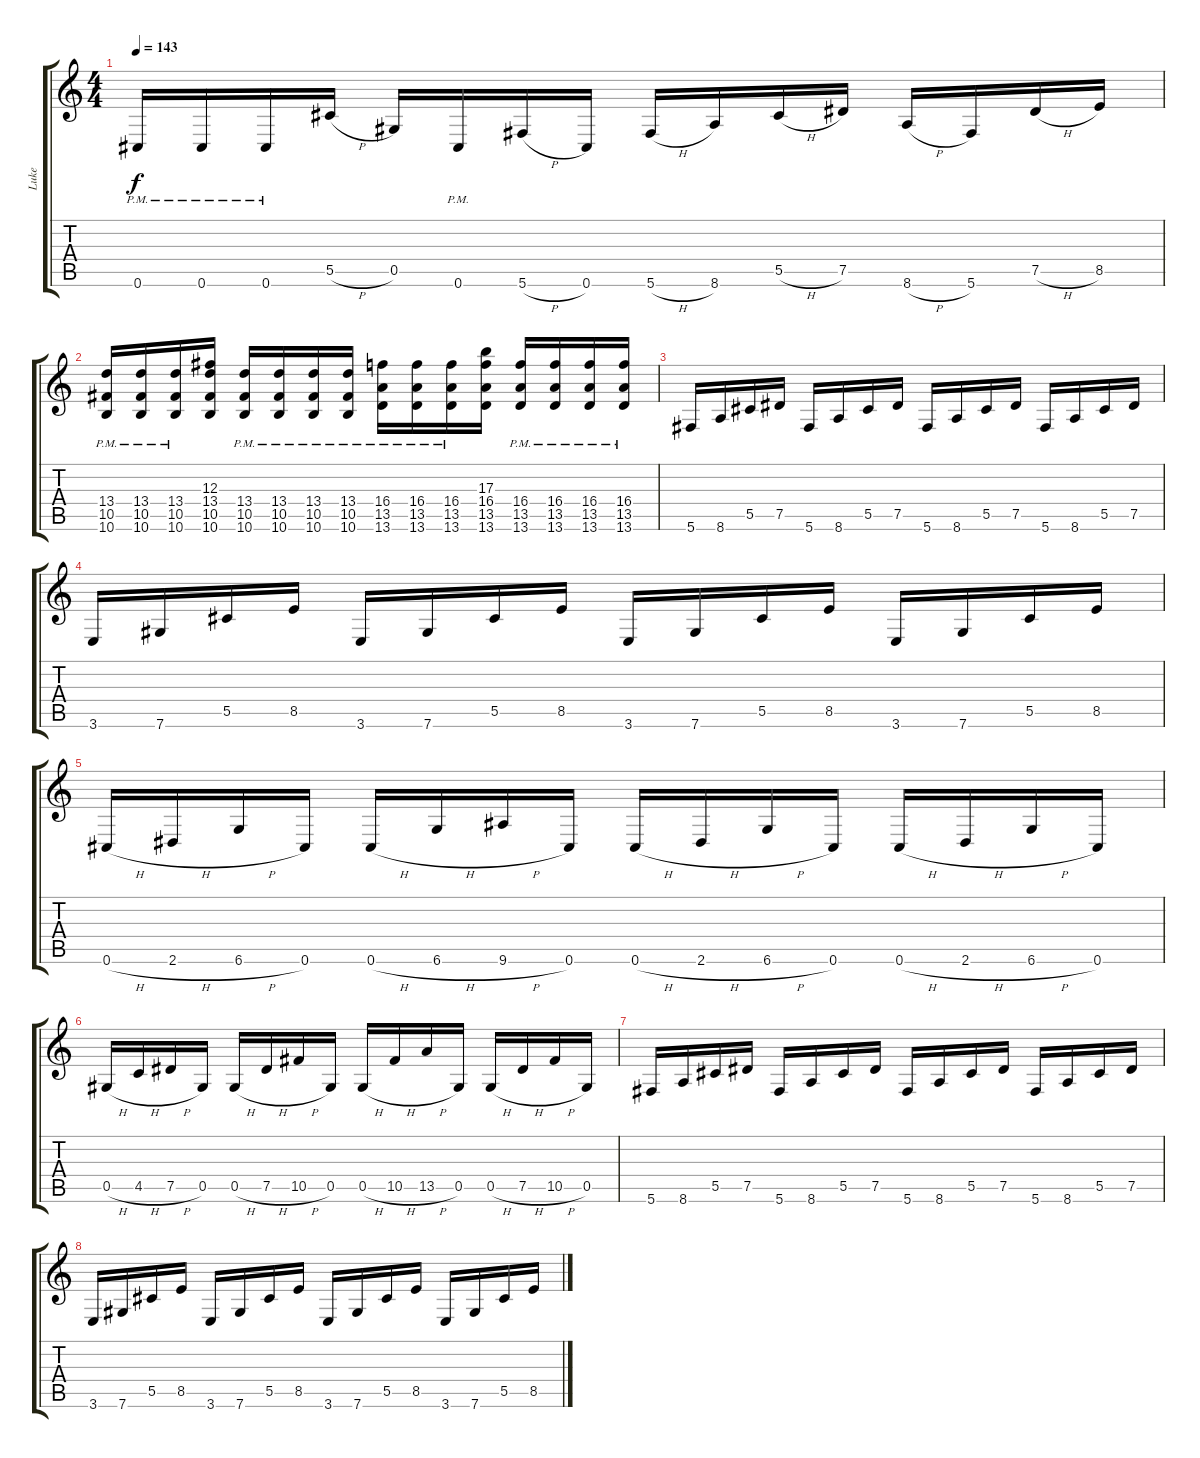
\track ("Luke" "Luke") {instrument distortionguitar}
\staff {score tabs}
\tuning (Eb4 Bb3 Gb3 Db3 Ab2 Db2) {hide}
\ts (4 4)
\tempo 143
\clef g2
\ks c
0.6{pm}.16{dy f} 0.6{pm}.16 0.6{pm}.16 5.5{h}.16 0.5.16 0.6{pm}.16 5.6{h}.16 0.6.16 5.6{h}.16 8.6.16 5.5{h}.16 7.5.16 8.6{h}.16 5.6.16 7.5{h}.16 8.5.16 |
(13.4{pm} 10.5{pm} 10.6{pm}).16 (13.4{pm} 10.5{pm} 10.6{pm}).16 (13.4{pm} 10.5{pm} 10.6{pm}).16 (12.3 13.4 10.5 10.6).16 (13.4{pm} 10.5{pm} 10.6{pm}).16 (13.4{pm} 10.5{pm} 10.6{pm}).16 (13.4{pm} 10.5{pm} 10.6{pm}).16 (13.4{pm} 10.5{pm} 10.6{pm}).16 (16.4{pm} 13.5{pm} 13.6{pm}).16 (16.4{pm} 13.5{pm} 13.6{pm}).16 (16.4{pm} 13.5{pm} 13.6{pm}).16 (17.3 16.4 13.5 13.6).16 (16.4{pm} 13.5{pm} 13.6{pm}).16 (16.4{pm} 13.5{pm} 13.6{pm}).16 (16.4{pm} 13.5{pm} 13.6{pm}).16 (16.4 13.5{pm} 13.6).16 |
5.6.16 8.6.16 5.5.16 7.5.16 5.6.16 8.6.16 5.5.16 7.5.16 5.6.16 8.6.16 5.5.16 7.5.16 5.6.16 8.6.16 5.5.16 7.5.16 |
3.6.16 7.6.16 5.5.16 8.5.16 3.6.16 7.6.16 5.5.16 8.5.16 3.6.16 7.6.16 5.5.16 8.5.16 3.6.16 7.6.16 5.5.16 8.5.16 |
0.6{h}.16 2.6{h}.16 6.6{h}.16 0.6.16 0.6{h}.16 6.6{h}.16 9.6{h}.16 0.6.16 0.6{h}.16 2.6{h}.16 6.6{h}.16 0.6.16 0.6{h}.16 2.6{h}.16 6.6{h}.16 0.6.16 |
0.5{h}.16 4.5{h}.16 7.5{h}.16 0.5.16 0.5{h}.16 7.5{h}.16 10.5{h}.16 0.5.16 0.5{h}.16 10.5{h}.16 13.5{h}.16 0.5.16 0.5{h}.16 7.5{h}.16 10.5{h}.16 0.5.16 |
5.6.16 8.6.16 5.5.16 7.5.16 5.6.16 8.6.16 5.5.16 7.5.16 5.6.16 8.6.16 5.5.16 7.5.16 5.6.16 8.6.16 5.5.16 7.5.16 |
3.6.16 7.6.16 5.5.16 8.5.16 3.6.16 7.6.16 5.5.16 8.5.16 3.6.16 7.6.16 5.5.16 8.5.16 3.6.16 7.6.16 5.5.16 8.5.16
